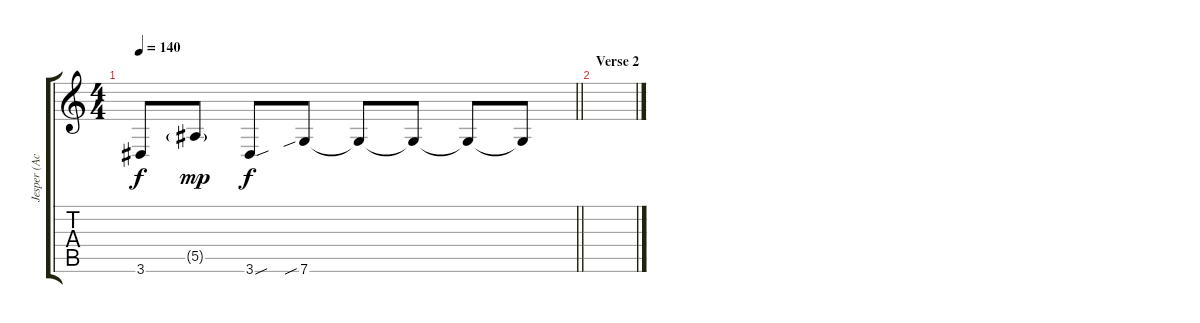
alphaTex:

\track ("Jesper (Acoustic)" "Jesper (Ac") {instrument acousticguitarsteel}
\staff {score tabs}
\tuning (C4 G3 Eb3 Bb2 F2 C2) {hide}
\ts (4 4)
\tempo 140
\clef g2
\barLineRight lightlight
\ks c
3.6{t}.8{dy f} 5.5{g}.8{dy mp} 3.6{sou}.8{dy f} 7.6{sib}.8 7.6{t}.8 7.6{t}.8 7.6{t}.8 7.6{t}.8 |
\section ("" "Verse 2")
